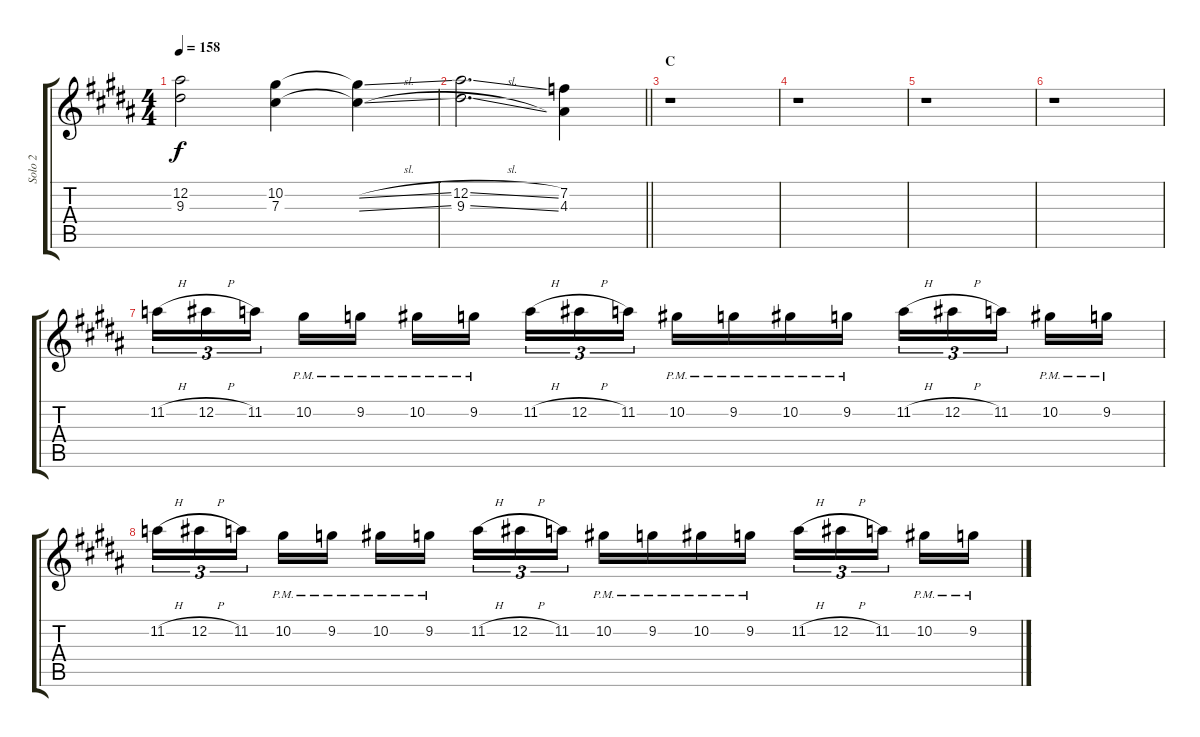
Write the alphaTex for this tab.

\track ("Solo 2" "Solo 2") {instrument distortionguitar}
\staff {score tabs}
\tuning (Eb4 Bb3 Gb3 Db3 Ab2 Db2) {hide}
\ts (4 4)
\tempo 158
\clef g2
\ks g#minor
(12.2 9.3).2{dy f} (10.2 7.3).4 (10.2{sl t} 7.3{sl t}).4 |
\barLineRight lightlight
(12.2{sl} 9.3{sl}).2{d} (7.2 4.3).4 |
\section ("" "C")
\ks b
r.1 |
\ks g#minor
r.1 |
\ks b
r.1 |
\ks g#minor
r.1 |
\ks b
11.2{h}.16{tu (3 2)} 12.2{h}.16{tu (3 2)} 11.2.16{tu (3 2) beam splitsecondary} 10.2{pm}.16 9.2{pm}.16 10.2{pm}.16 9.2{pm}.16{beam splitsecondary} 11.2{h}.16{tu (3 2)} 12.2{h}.16{tu (3 2)} 11.2.16{tu (3 2)} 10.2{pm}.16 9.2{pm}.16 10.2{pm}.16 9.2{pm}.16 11.2{h}.16{tu (3 2)} 12.2{h}.16{tu (3 2)} 11.2.16{tu (3 2) beam splitsecondary} 10.2{pm}.16 9.2{pm}.16 |
\ks g#minor
11.2{h}.16{tu (3 2)} 12.2{h}.16{tu (3 2)} 11.2.16{tu (3 2) beam splitsecondary} 10.2{pm}.16 9.2{pm}.16 10.2{pm}.16 9.2{pm}.16{beam splitsecondary} 11.2{h}.16{tu (3 2)} 12.2{h}.16{tu (3 2)} 11.2.16{tu (3 2)} 10.2{pm}.16 9.2{pm}.16 10.2{pm}.16 9.2{pm}.16 11.2{h}.16{tu (3 2)} 12.2{h}.16{tu (3 2)} 11.2.16{tu (3 2) beam splitsecondary} 10.2{pm}.16 9.2{pm}.16
